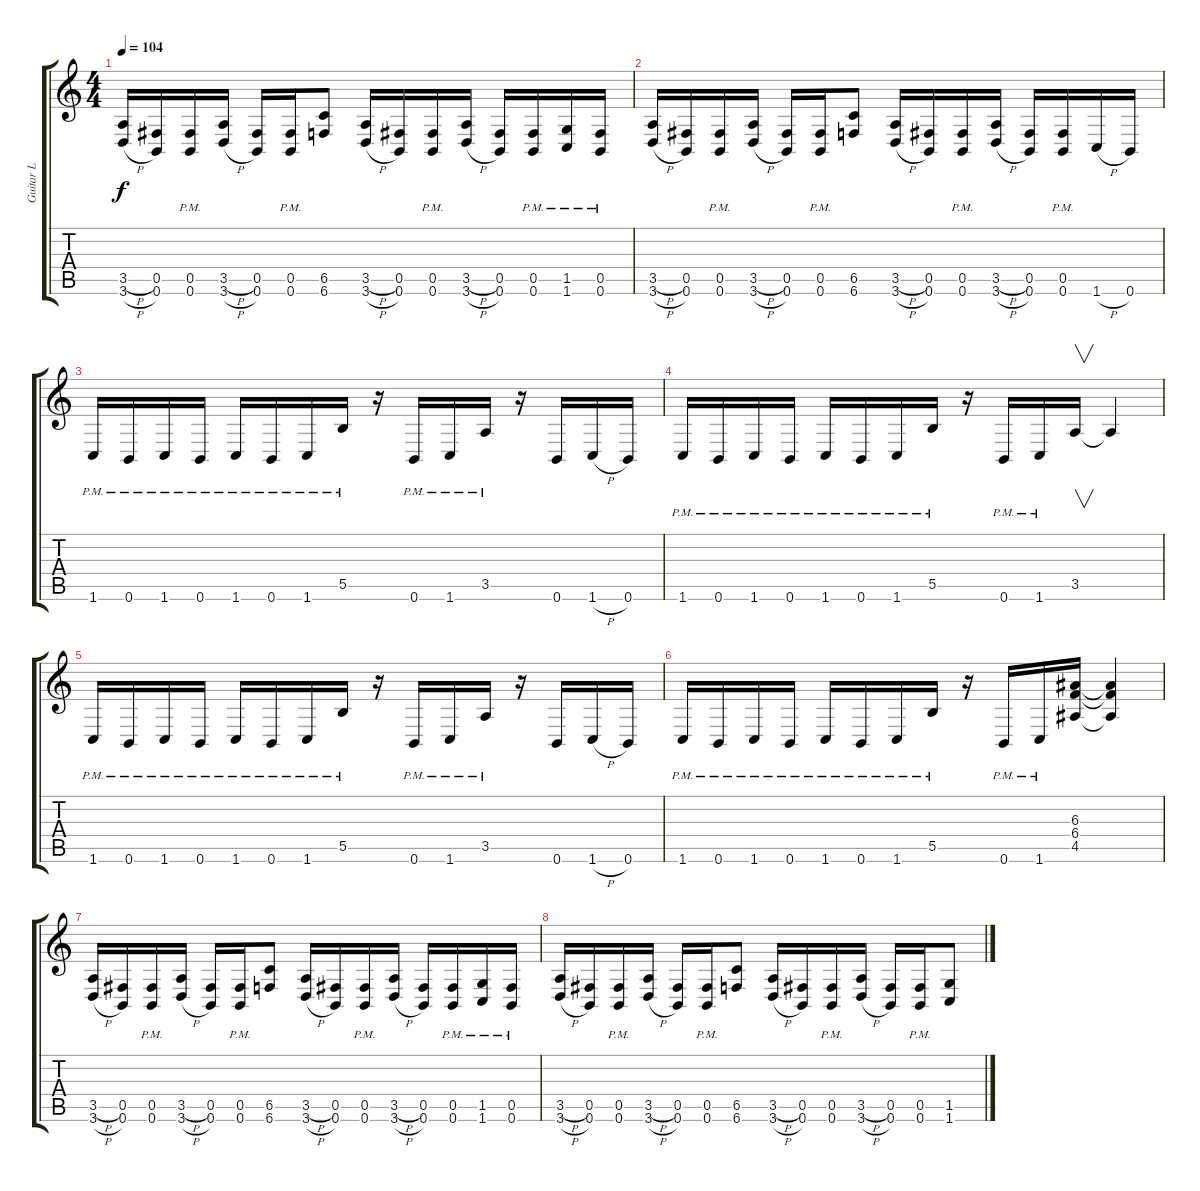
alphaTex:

\track ("Guitar L" "Guitar L") {instrument distortionguitar}
\staff {score tabs}
\tuning (Db4 Ab3 E3 B2 Gb2 B1) {hide}
\ts (4 4)
\tempo 104
\clef g2
\ks c
(3.5{h} 3.6{h}).16{dy f} (0.5 0.6).16 (0.5{pm} 0.6{pm}).16 (3.5{h} 3.6{h}).16 (0.5 0.6).16 (0.5{pm} 0.6{pm}).16 (6.5 6.6).8 (3.5{h} 3.6{h}).16 (0.5 0.6).16 (0.5{pm} 0.6{pm}).16 (3.5{h} 3.6{h}).16 (0.5 0.6).16 (0.5{pm} 0.6{pm}).16 (1.5{pm} 1.6{pm}).16 (0.5{pm} 0.6{pm}).16 |
(3.5{h} 3.6{h}).16 (0.5 0.6).16 (0.5{pm} 0.6{pm}).16 (3.5{h} 3.6{h}).16 (0.5 0.6).16 (0.5{pm} 0.6{pm}).16 (6.5 6.6).8 (3.5{h} 3.6{h}).16 (0.5 0.6).16 (0.5{pm} 0.6{pm}).16 (3.5{h} 3.6{h}).16 (0.5 0.6).16 (0.5{pm} 0.6{pm}).16 1.6{h}.16 0.6.16 |
1.6{pm}.16 0.6{pm}.16 1.6{pm}.16 0.6{pm}.16 1.6{pm}.16 0.6{pm}.16 1.6{pm}.16 5.5{pm}.16 r.16 0.6{pm}.16 1.6{pm}.16 3.5{pm}.16 r.16 0.6.16 1.6{h}.16 0.6.16 |
1.6{pm}.16 0.6{pm}.16 1.6{pm}.16 0.6{pm}.16 1.6{pm}.16 0.6{pm}.16 1.6{pm}.16 5.5{pm}.16 r.16 0.6{pm}.16 1.6{pm}.16 3.5.16{v} 3.5{t}.4 |
1.6{pm}.16 0.6{pm}.16 1.6{pm}.16 0.6{pm}.16 1.6{pm}.16 0.6{pm}.16 1.6{pm}.16 5.5{pm}.16 r.16 0.6{pm}.16 1.6{pm}.16 3.5{pm}.16 r.16 0.6.16 1.6{h}.16 0.6.16 |
1.6{pm}.16 0.6{pm}.16 1.6{pm}.16 0.6{pm}.16 1.6{pm}.16 0.6{pm}.16 1.6{pm}.16 5.5{pm}.16 r.16 0.6{pm}.16 1.6{pm}.16 (6.3 6.4 4.5).16 (6.3{t} 6.4{t} 4.5{t}).4 |
(3.5{h} 3.6{h}).16 (0.5 0.6).16 (0.5{pm} 0.6{pm}).16 (3.5{h} 3.6{h}).16 (0.5 0.6).16 (0.5{pm} 0.6{pm}).16 (6.5 6.6).8 (3.5{h} 3.6{h}).16 (0.5 0.6).16 (0.5{pm} 0.6{pm}).16 (3.5{h} 3.6{h}).16 (0.5 0.6).16 (0.5{pm} 0.6{pm}).16 (1.5{pm} 1.6{pm}).16 (0.5{pm} 0.6{pm}).16 |
(3.5{h} 3.6{h}).16 (0.5 0.6).16 (0.5{pm} 0.6{pm}).16 (3.5{h} 3.6{h}).16 (0.5 0.6).16 (0.5{pm} 0.6{pm}).16 (6.5 6.6).8 (3.5{h} 3.6{h}).16 (0.5 0.6).16 (0.5{pm} 0.6{pm}).16 (3.5{h} 3.6{h}).16 (0.5 0.6).16 (0.5{pm} 0.6{pm}).16 (1.5 1.6).8
